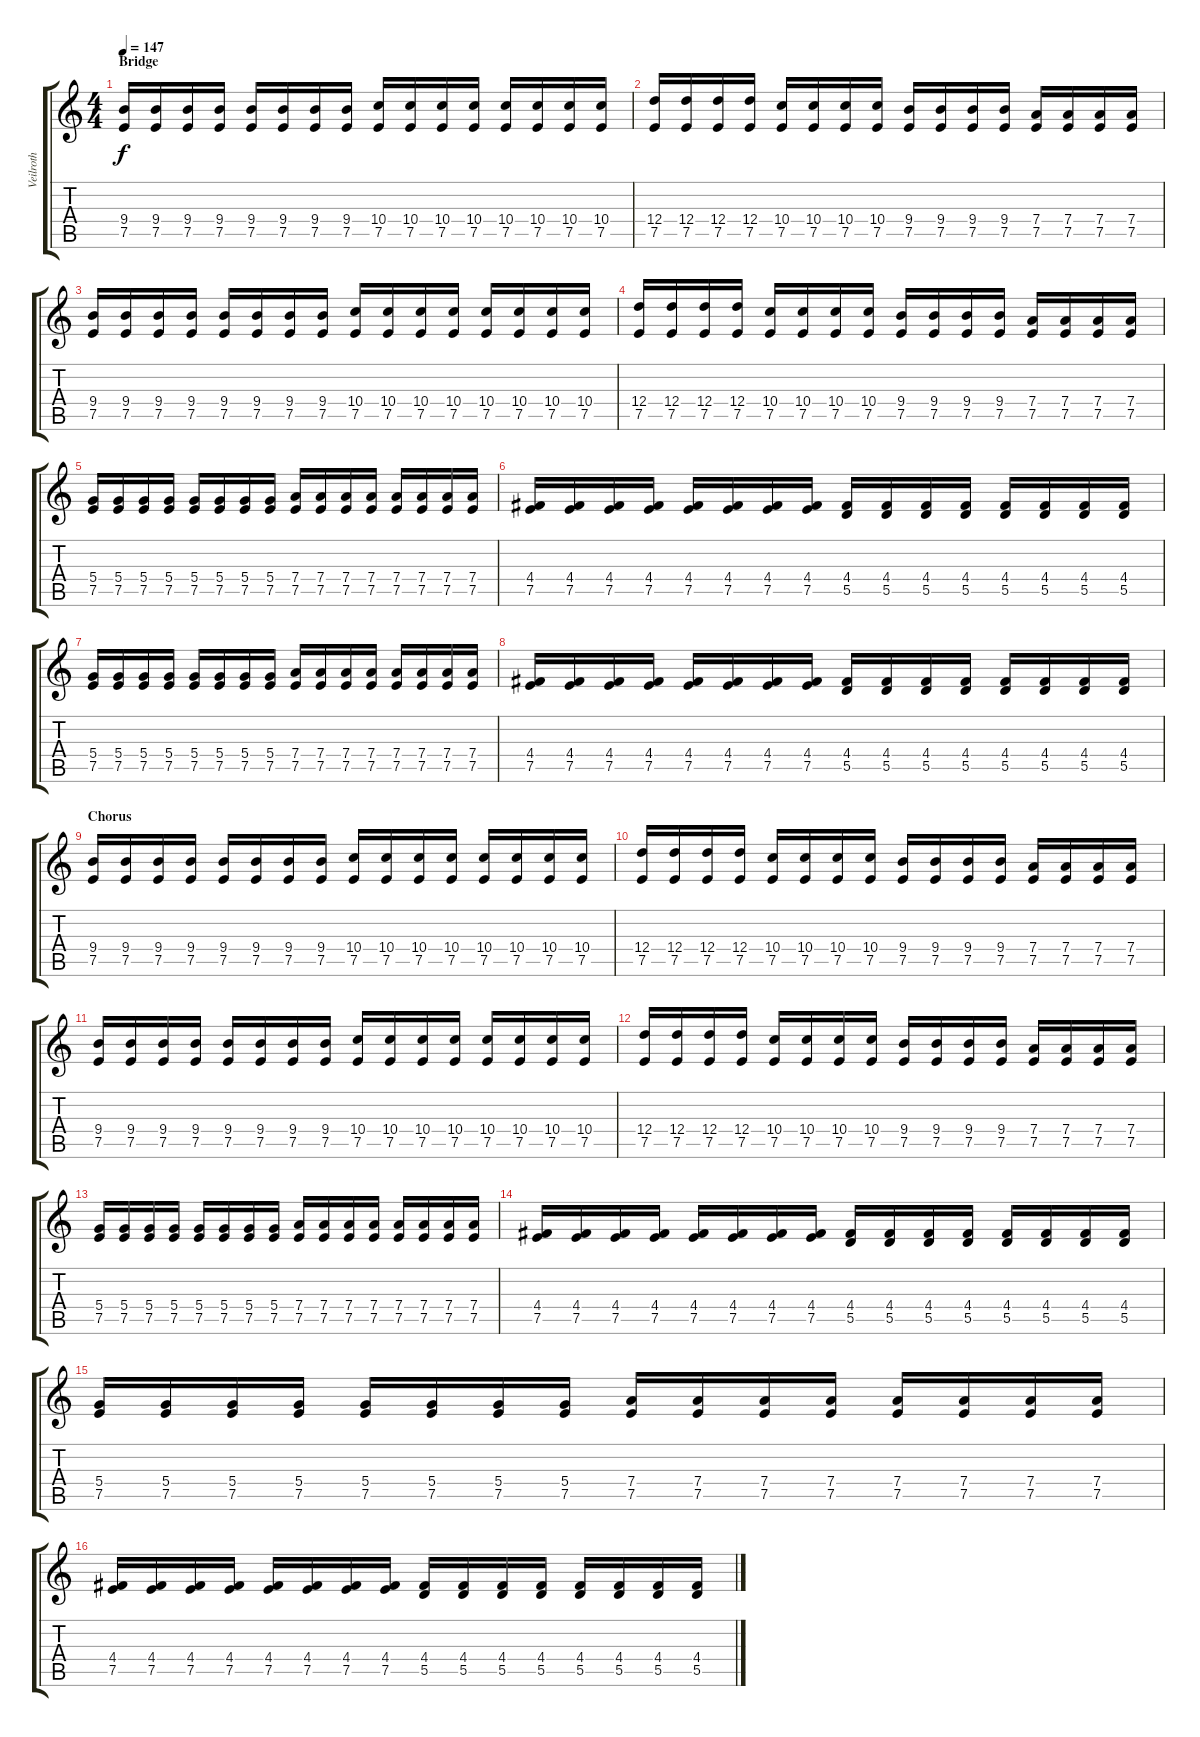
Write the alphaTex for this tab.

\track ("Veilroth" "Veilroth") {instrument distortionguitar}
\staff {score tabs}
\tuning (E4 B3 G3 D3 A2 E2) {hide}
\ts (4 4)
\section ("" "Bridge")
\tempo 147
\clef g2
\ks c
(9.4 7.5).16{dy f} (9.4 7.5).16 (9.4 7.5).16 (9.4 7.5).16 (9.4 7.5).16 (9.4 7.5).16 (9.4 7.5).16 (9.4 7.5).16 (10.4 7.5).16 (10.4 7.5).16 (10.4 7.5).16 (10.4 7.5).16 (10.4 7.5).16 (10.4 7.5).16 (10.4 7.5).16 (10.4 7.5).16 |
(12.4 7.5).16 (12.4 7.5).16 (12.4 7.5).16 (12.4 7.5).16 (10.4 7.5).16 (10.4 7.5).16 (10.4 7.5).16 (10.4 7.5).16 (9.4 7.5).16 (9.4 7.5).16 (9.4 7.5).16 (9.4 7.5).16 (7.4 7.5).16 (7.4 7.5).16 (7.4 7.5).16 (7.4 7.5).16 |
(9.4 7.5).16 (9.4 7.5).16 (9.4 7.5).16 (9.4 7.5).16 (9.4 7.5).16 (9.4 7.5).16 (9.4 7.5).16 (9.4 7.5).16 (10.4 7.5).16 (10.4 7.5).16 (10.4 7.5).16 (10.4 7.5).16 (10.4 7.5).16 (10.4 7.5).16 (10.4 7.5).16 (10.4 7.5).16 |
(12.4 7.5).16 (12.4 7.5).16 (12.4 7.5).16 (12.4 7.5).16 (10.4 7.5).16 (10.4 7.5).16 (10.4 7.5).16 (10.4 7.5).16 (9.4 7.5).16 (9.4 7.5).16 (9.4 7.5).16 (9.4 7.5).16 (7.4 7.5).16 (7.4 7.5).16 (7.4 7.5).16 (7.4 7.5).16 |
(5.4 7.5).16 (5.4 7.5).16 (5.4 7.5).16 (5.4 7.5).16 (5.4 7.5).16 (5.4 7.5).16 (5.4 7.5).16 (5.4 7.5).16 (7.4 7.5).16 (7.4 7.5).16 (7.4 7.5).16 (7.4 7.5).16 (7.4 7.5).16 (7.4 7.5).16 (7.4 7.5).16 (7.4 7.5).16 |
(4.4 7.5).16 (4.4 7.5).16 (4.4 7.5).16 (4.4 7.5).16 (4.4 7.5).16 (4.4 7.5).16 (4.4 7.5).16 (4.4 7.5).16 (4.4 5.5).16 (4.4 5.5).16 (4.4 5.5).16 (4.4 5.5).16 (4.4 5.5).16 (4.4 5.5).16 (4.4 5.5).16 (4.4 5.5).16 |
(5.4 7.5).16 (5.4 7.5).16 (5.4 7.5).16 (5.4 7.5).16 (5.4 7.5).16 (5.4 7.5).16 (5.4 7.5).16 (5.4 7.5).16 (7.4 7.5).16 (7.4 7.5).16 (7.4 7.5).16 (7.4 7.5).16 (7.4 7.5).16 (7.4 7.5).16 (7.4 7.5).16 (7.4 7.5).16 |
(4.4 7.5).16 (4.4 7.5).16 (4.4 7.5).16 (4.4 7.5).16 (4.4 7.5).16 (4.4 7.5).16 (4.4 7.5).16 (4.4 7.5).16 (4.4 5.5).16 (4.4 5.5).16 (4.4 5.5).16 (4.4 5.5).16 (4.4 5.5).16 (4.4 5.5).16 (4.4 5.5).16 (4.4 5.5).16 |
\section ("" "Chorus")
(9.4 7.5).16 (9.4 7.5).16 (9.4 7.5).16 (9.4 7.5).16 (9.4 7.5).16 (9.4 7.5).16 (9.4 7.5).16 (9.4 7.5).16 (10.4 7.5).16 (10.4 7.5).16 (10.4 7.5).16 (10.4 7.5).16 (10.4 7.5).16 (10.4 7.5).16 (10.4 7.5).16 (10.4 7.5).16 |
(12.4 7.5).16 (12.4 7.5).16 (12.4 7.5).16 (12.4 7.5).16 (10.4 7.5).16 (10.4 7.5).16 (10.4 7.5).16 (10.4 7.5).16 (9.4 7.5).16 (9.4 7.5).16 (9.4 7.5).16 (9.4 7.5).16 (7.4 7.5).16 (7.4 7.5).16 (7.4 7.5).16 (7.4 7.5).16 |
(9.4 7.5).16 (9.4 7.5).16 (9.4 7.5).16 (9.4 7.5).16 (9.4 7.5).16 (9.4 7.5).16 (9.4 7.5).16 (9.4 7.5).16 (10.4 7.5).16 (10.4 7.5).16 (10.4 7.5).16 (10.4 7.5).16 (10.4 7.5).16 (10.4 7.5).16 (10.4 7.5).16 (10.4 7.5).16 |
(12.4 7.5).16 (12.4 7.5).16 (12.4 7.5).16 (12.4 7.5).16 (10.4 7.5).16 (10.4 7.5).16 (10.4 7.5).16 (10.4 7.5).16 (9.4 7.5).16 (9.4 7.5).16 (9.4 7.5).16 (9.4 7.5).16 (7.4 7.5).16 (7.4 7.5).16 (7.4 7.5).16 (7.4 7.5).16 |
(5.4 7.5).16 (5.4 7.5).16 (5.4 7.5).16 (5.4 7.5).16 (5.4 7.5).16 (5.4 7.5).16 (5.4 7.5).16 (5.4 7.5).16 (7.4 7.5).16 (7.4 7.5).16 (7.4 7.5).16 (7.4 7.5).16 (7.4 7.5).16 (7.4 7.5).16 (7.4 7.5).16 (7.4 7.5).16 |
(4.4 7.5).16 (4.4 7.5).16 (4.4 7.5).16 (4.4 7.5).16 (4.4 7.5).16 (4.4 7.5).16 (4.4 7.5).16 (4.4 7.5).16 (4.4 5.5).16 (4.4 5.5).16 (4.4 5.5).16 (4.4 5.5).16 (4.4 5.5).16 (4.4 5.5).16 (4.4 5.5).16 (4.4 5.5).16 |
(5.4 7.5).16 (5.4 7.5).16 (5.4 7.5).16 (5.4 7.5).16 (5.4 7.5).16 (5.4 7.5).16 (5.4 7.5).16 (5.4 7.5).16 (7.4 7.5).16 (7.4 7.5).16 (7.4 7.5).16 (7.4 7.5).16 (7.4 7.5).16 (7.4 7.5).16 (7.4 7.5).16 (7.4 7.5).16 |
(4.4 7.5).16 (4.4 7.5).16 (4.4 7.5).16 (4.4 7.5).16 (4.4 7.5).16 (4.4 7.5).16 (4.4 7.5).16 (4.4 7.5).16 (4.4 5.5).16 (4.4 5.5).16 (4.4 5.5).16 (4.4 5.5).16 (4.4 5.5).16 (4.4 5.5).16 (4.4 5.5).16 (4.4 5.5).16
